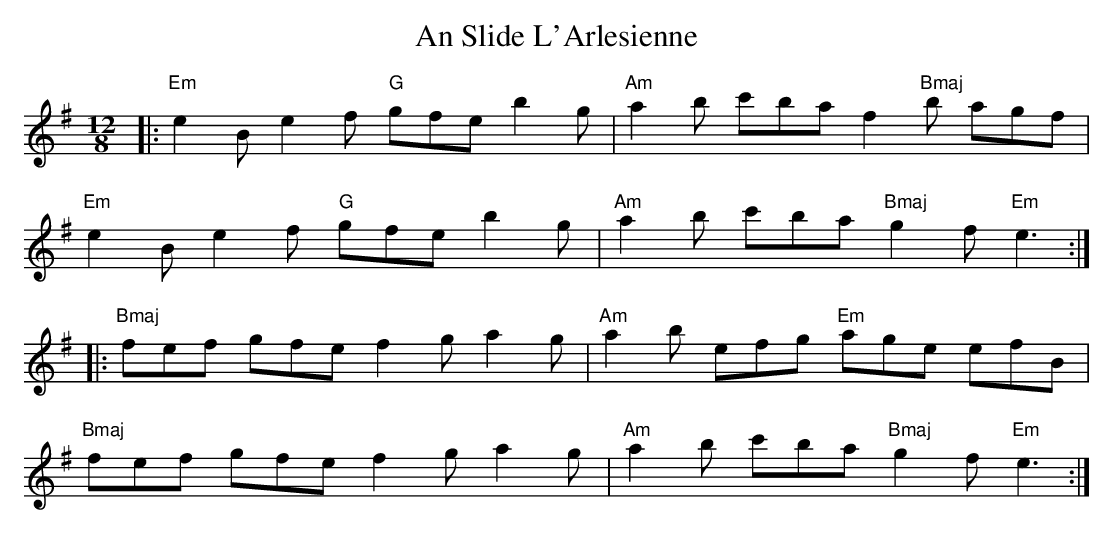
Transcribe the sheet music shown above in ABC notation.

X:1
T: An Slide L'Arlesienne
M: 12/8
L: 1/8
K: Emin
|:"Em"e2B e2f "G"gfe b2g|"Am"a2b c'ba f2 "Bmaj"b agf|
"Em"e2B e2f "G"gfe b2g|"Am"a2b c'ba "Bmaj"g2f "Em"e3:|
|:"Bmaj"fef gfe f2g a2g|"Am"a2b efg "Em"age efB|
"Bmaj"fef gfe f2g a2g|"Am"a2b c'ba "Bmaj"g2f "Em"e3:|
